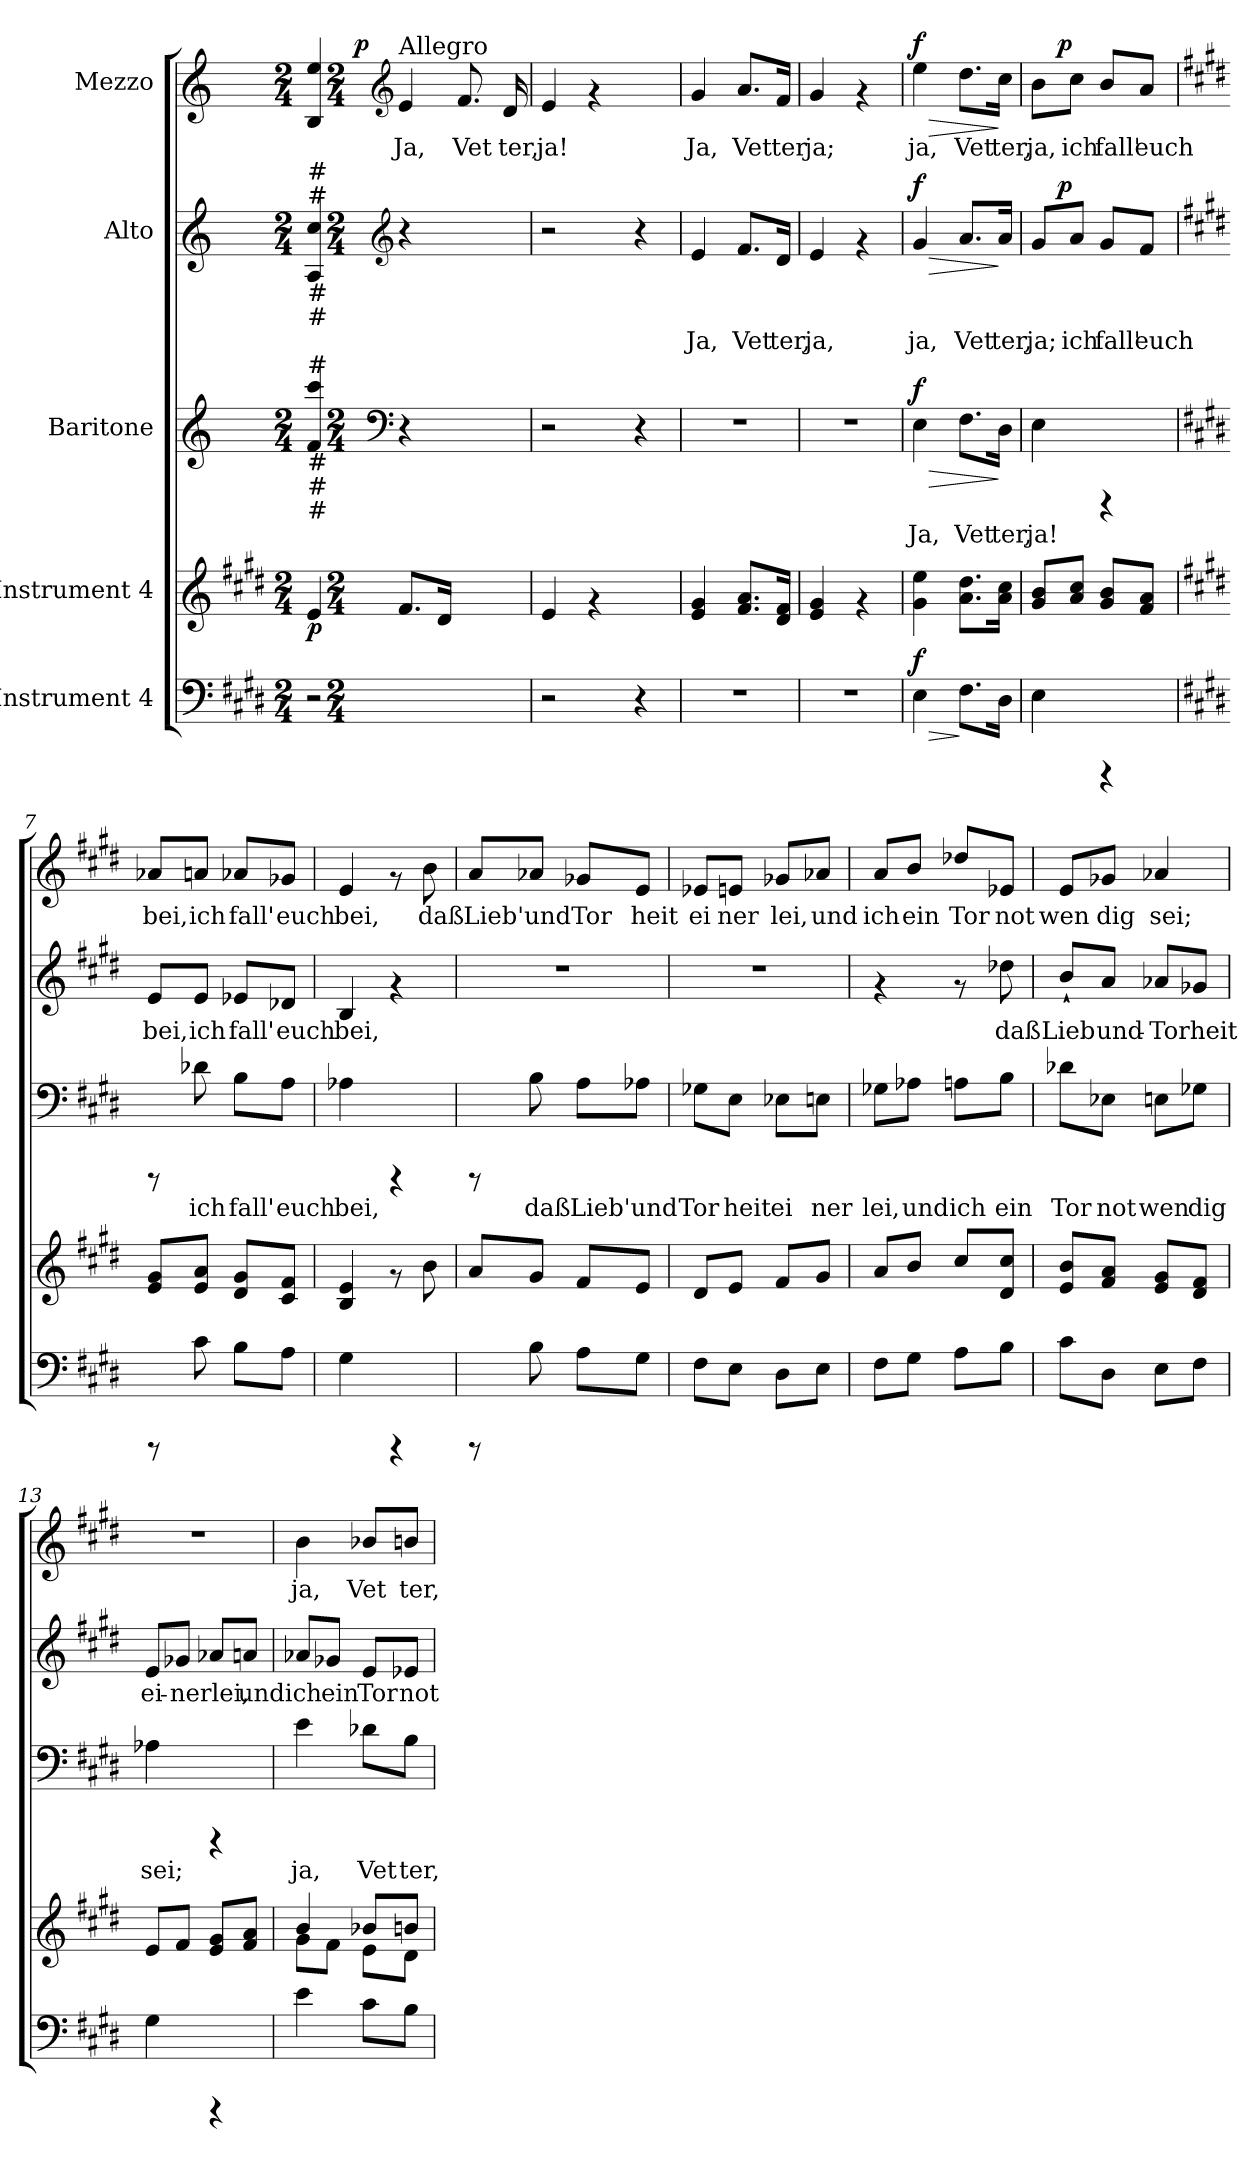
**kern	**dynam	**kern	**dynam	**kern	**text	**dynam	**kern	**text	**dynam	**kern	**text	**dynam
*part5	*part5	*part4	*part4	*part3	*part3	*part3	*part2	*part2	*part2	*part1	*part1	*part1
*staff5	*staff5	*staff4	*staff4	*staff3	*staff3	*staff3	*staff2	*staff2	*staff2	*staff1	*staff1	*staff1
*I"Instrument 4	*	*I"Instrument 4	*	*I"Baritone	*	*	*I"Alto	*	*	*I"Mezzo	*	*
!!LO:PB:g=z
*stria5	*	*stria5	*	*stria5	*	*	*stria5	*	*	*stria5	*	*
*clefF4	*	*clefG2	*	*	*	*	*	*	*	*	*	*
*ITrd-3c-5	*	*ITrd-3c-5	*	*ITrd2c3	*	*	*ITrd2c3	*	*	*ITrd2c3	*	*
*k[f#c#g#]	*	*k[f#c#g#]	*	*k[f#c#g#]	*	*	*k[f#c#g#]	*	*	*k[f#c#g#]	*	*
*A:	*	*A:	*	*A:	*	*	*A:	*	*	*A:	*	*
*M2/4	*	*M2/4	*	*M2/4	*	*	*M2/4	*	*	*M2/4	*	*
=1	=1	=1	=1	=1	=1	=1	=1	=1	=1	=1	=1	=1
!	!	!	!	!	!	!	!	!	!	!LO:TX:a:t=#	!	!
!	!	!	!	!	!	!	!	!	!	!LO:TX:b:t=#	!	!
!	!	!	!	!	!	!	!	!	!	!LO:TX:b:t=#	!	!
!	!	!	!	!	!	!	!LO:TX:a:t=#	!	!	!	!	!
!	!	!	!	!	!	!	!LO:TX:a:t=#	!	!	!	!	!
!	!	!	!	!	!	!	!LO:TX:b:t=#	!	!	!	!	!
!	!	!	!	!	!	!	!LO:TX:b:t=#	!	!	!	!	!
!	!	!	!	!LO:TX:a:t=#	!	!	!	!	!	!	!	!
!	!	!	!	!LO:TX:b:t=#	!	!	!	!	!	!	!	!
!	!	!	!	!LO:TX:b:t=#	!	!	!	!	!	!	!	!
!	!	!	!	!LO:TX:b:t=#	!	!	!	!	!	!	!	!
!	!	!	!LO:DY:b	!	!LO:LY:b:cj	!	!	!LO:LY:b:cj	!	!	!LO:LY:b:cj	!
*	*	*	*	*	*	*	*	*	*	*^	*	*
2r	.	4a/	p	4aa/ 4d/	.	.	4a/ 4F#/	.	.	4cc#/ 4G#/	8ryy	.	.
.	.	.	.	.	.	.	.	.	.	.	32.ryy	.	.
!	!	!	!	!	!	!	!	!	!	!	!	!	!LO:DY:a
.	.	.	.	.	.	.	.	.	.	.	2ryy	.	p
*	*	*	*	*clefF4	*	*	*clefG2	*	*	*clefG2	*	*	*
*M2/4	*	*M2/4	*	*M2/4	*	*	*M2/4	*	*	*M2/4	*	*	*
!	!	!	!	!	!	!	!	!	!	!LO:TX:a:t=Allegro	!	!	!
!	!	!	!	!	!	!	!	!	!	!	!	!LO:LY:b:cj	!
.	.	8.b/L	.	4r	.	.	4r	.	.	4c#/	.	Ja,	.
.	.	16g#/J	.	.	.	.	.	.	.	.	.	.	.
!	!	!	!	!	!	!	!	!	!	!	!	!LO:LY:b:cj	!
4ryy	.	4ryy	.	4ryy	.	.	4ryy	.	.	8.d/	.	Vet	.
.	.	.	.	.	.	.	.	.	.	.	16ryy	.	.
!	!	!	!	!	!	!	!	!	!	!	!	!LO:LY:b:cj	!
.	.	.	.	.	.	.	.	.	.	16B/	.	ter,	.
.	.	.	.	.	.	.	.	.	.	.	64ryy	.	.
=2	=2	=2	=2	=2	=2	=2	=2	=2	=2	=2	=2	=2	=2
!	!	!	!	!	!	!	!	!	!	!	!	!LO:LY:b:cj	!
*	*	*	*	*	*	*	*	*	*	*v	*v	*	*
2r	.	4a/	.	2r	.	.	2r	.	.	4c#/	ja!	.
.	.	4rf	.	.	.	.	.	.	.	4rf	.	.
4r	.	4ryy	.	4r	.	.	4r	.	.	4ryy	.	.
=3	=3	=3	=3	=3	=3	=3	=3	=3	=3	=3	=3	=3
!	!	!	!	!	!	!	!	!LO:LY:b:cj	!	!	!LO:LY:b:cj	!
2r	.	4a/ 4cc#/	.	2r	.	.	4c#/	Ja,	.	4e/	Ja,	.
!	!	!	!	!	!	!	!	!LO:LY:b:cj	!	!	!LO:LY:b:cj	!
.	.	8.b/ 8.dd/L	.	.	.	.	8.d/L	Vet	.	8.f#/L	Vet	.
!	!	!	!	!	!	!	!	!LO:LY:b:cj	!	!	!LO:LY:b:cj	!
.	.	16g#/ 16b/J	.	.	.	.	16B/Jk	ter,	.	16d/Jk	ter	.
=4	=4	=4	=4	=4	=4	=4	=4	=4	=4	=4	=4	=4
!	!	!	!	!	!	!	!	!LO:LY:b:cj	!	!	!LO:LY:b:cj	!
2r	.	4a/ 4cc#/	.	2r	.	.	4c#/	ja,	.	4e/	ja;	.
.	.	4rf	.	.	.	.	4rf	.	.	4rf	.	.
=5	=5	=5	=5	=5	=5	=5	=5	=5	=5	=5	=5	=5
!	!LO:HP:b	!	!	!	!LO:LY:b:cj	!LO:HP:b	!	!LO:LY:b:cj	!LO:HP:b	!	!LO:LY:b:cj	!LO:HP:b
!	!LO:DY:n=1:a	!	!	!	!	!LO:DY:n=1:a	!	!	!LO:DY:n=1:a	!	!	!LO:DY:n=1:a
4A\	> f	4cc#\ 4aa\	.	4C#\	Ja,	> f	4e/	ja,	> f	4cc#\	ja,	> f
!	!	!	!	!	!LO:LY:b:cj	!	!	!LO:LY:b:cj	!	!	!LO:LY:b:cj	!
8.B\L	]	8.dd\ 8.gg#\L	.	8.D\L	Vet	.	8.f#/L	Vet	.	8.b\L	Vet	.
!	!	!	!	!	!LO:LY:b:cj	!	!	!LO:LY:b:cj	!	!	!LO:LY:b:cj	!
16G#\J	.	16dd\ 16ff#\J	.	16BB\Jk	ter,	]	16f#/Jk	ter,	]	16a\Jk	ter,	]
=6	=6	=6	=6	=6	=6	=6	=6	=6	=6	=6	=6	=6
!	!	!	!	!	!LO:LY:b:cj	!	!	!LO:LY:b:cj	!	!	!LO:LY:b:cj	!
*	*	*	*	*	*	*	*^	*	*	*^	*	*
4A\	.	8cc#/ 8ee/L	.	4C#\	ja!	.	8e/L	16.ryy	ja;	.	8g#\L	16.ryy	ja,	.
!	!	!	!	!	!	!	!	!	!	!LO:DY:a	!	!	!	!LO:DY:a
.	.	.	.	.	.	.	.	4ryy	.	p	.	4ryy	.	p
!	!	!	!	!	!	!	!	!	!LO:LY:b:cj	!	!	!	!LO:LY:b:cj	!
.	.	8dd/ 8ff#/J	.	.	.	.	8f#/J	.	ich	.	8a\J	.	ich	.
!	!	!	!	!	!	!	!	!	!LO:LY:b:cj	!	!	!	!LO:LY:b:cj	!
4rCCC	.	8ee/ 8cc#/L	.	4rCCC	.	.	8e/L	.	fall'	.	8g#/L	.	fall'	.
.	.	.	.	.	.	.	.	8ryy	.	.	.	8ryy	.	.
!	!	!	!	!	!	!	!	!	!LO:LY:b:cj	!	!	!	!LO:LY:b:cj	!
.	.	8b/ 8dd/J	.	.	.	.	8d/J	.	euch	.	8f#/J	.	euch	.
.	.	.	.	.	.	.	.	32ryy	.	.	.	32ryy	.	.
*	*	*	*	*	*	*	*v	*v	*	*	*	*	*	*
*	*	*	*	*	*	*	*	*	*	*v	*v	*	*
!!LO:LB:g=z
=7	=7	=7	=7	=7	=7	=7	=7	=7	=7	=7	=7	=7
*	*	*	*	*k[f#c#g#d#a#e#b#]	*	*	*k[f#c#g#d#a#e#b#]	*	*	*k[f#c#g#d#a#e#b#]	*	*
*	*	*	*	*C#:	*	*	*C#:	*	*	*C#:	*	*
*	*	*	*	*	*	*	*^	*	*	*^	*	*
!	!	!	!	!	!	!	!	!	!LO:LY:b:cj	!	!	!	!LO:LY:b:cj	!
*	*	*	*	*	*	*	*v	*v	*	*	*	*	*	*
*	*	*	*	*	*	*	*	*	*	*v	*v	*	*
8rCCC	.	8cc#/ 8a/L	.	8rCCC	.	.	8c#/L	bei,	.	8f/L	bei,	.
!	!	!	!	!	!LO:LY:b:cj	!	!	!LO:LY:b:cj	!	!	!LO:LY:b:cj	!
8f#\	.	8a/ 8dd/J	.	8B-\	ich	.	8c#/J	ich	.	8f#/J	ich	.
!	!	!	!	!	!LO:LY:b:cj	!	!	!LO:LY:b:cj	!	!	!LO:LY:b:cj	!
8e\L	.	8cc#/ 8g#/L	.	8G#\L	fall'	.	8c/L	fall'	.	8f/L	fall'	.
!	!	!	!	!	!LO:LY:b:cj	!	!	!LO:LY:b:cj	!	!	!LO:LY:b:cj	!
8d\J	.	8b/ 8f#/J	.	8F#\J	euch	.	8B-/J	euch	.	8e-/J	euch	.
=8	=8	=8	=8	=8	=8	=8	=8	=8	=8	=8	=8	=8
!	!	!	!	!	!LO:LY:b:cj	!	!	!LO:LY:b:cj	!	!	!LO:LY:b:cj	!
4c#\	.	4e/ 4a/	.	4F\	bei,	.	4G#/	bei,	.	4c#/	bei,	.
4rCCC	.	8rf	.	4rCCC	.	.	4rf	.	.	8rf	.	.
!	!	!	!	!	!	!	!	!	!	!	!LO:LY:b:cj	!
.	.	8ee\	.	.	.	.	.	.	.	8g#\	daß	.
=9	=9	=9	=9	=9	=9	=9	=9	=9	=9	=9	=9	=9
!	!	!	!	!	!	!	!	!	!	!	!LO:LY:b:cj	!
8rCCC	.	8dd/L	.	8rCCC	.	.	2r	.	.	8f#/L	Lieb'	.
!	!	!	!	!	!LO:LY:b:cj	!	!	!	!	!	!LO:LY:b:cj	!
8e\	.	8cc#/J	.	8G#\	daß	.	.	.	.	8f/J	und	.
!	!	!	!	!	!LO:LY:b:cj	!	!	!	!	!	!LO:LY:b:cj	!
8d\L	.	8b/L	.	8F#\L	Lieb'	.	.	.	.	8e-/L	Tor	.
!	!	!	!	!	!LO:LY:b:cj	!	!	!	!	!	!LO:LY:b:cj	!
8c#\J	.	8a/J	.	8F\J	und	.	.	.	.	8c#/J	heit	.
=10	=10	=10	=10	=10	=10	=10	=10	=10	=10	=10	=10	=10
!	!	!	!	!	!LO:LY:b:cj	!	!	!	!	!	!LO:LY:b:cj	!
8B\L	.	8g#/L	.	8E-\L	Tor	.	2r	.	.	8c/L	ei	.
!	!	!	!	!	!LO:LY:b:cj	!	!	!	!	!	!LO:LY:b:cj	!
8A\J	.	8a/J	.	8C#\J	heit	.	.	.	.	8c#/J	ner	.
!	!	!	!	!	!LO:LY:b:cj	!	!	!	!	!	!LO:LY:b:cj	!
8G#\L	.	8b/L	.	8C\L	ei	.	.	.	.	8e-/L	lei,	.
!	!	!	!	!	!LO:LY:b:cj	!	!	!	!	!	!LO:LY:b:cj	!
8A\J	.	8cc#/J	.	8C#\J	ner	.	.	.	.	8f/J	und	.
=11	=11	=11	=11	=11	=11	=11	=11	=11	=11	=11	=11	=11
!	!	!	!	!	!LO:LY:b:cj	!	!	!	!	!	!LO:LY:b:cj	!
8B\L	.	8dd/L	.	8E-\L	lei,	.	4rf	.	.	8f#/L	ich	.
!	!	!	!	!	!LO:LY:b:cj	!	!	!	!	!	!LO:LY:b:cj	!
8c#\J	.	8ee/J	.	8F\J	und	.	.	.	.	8g#/J	ein	.
!	!	!	!	!	!LO:LY:b:cj	!	!	!	!	!	!LO:LY:b:cj	!
8d\L	.	8ff#/L	.	8F#\L	ich	.	8rf	.	.	8b-/L	Tor	.
!	!	!	!	!	!LO:LY:b:cj	!	!	!LO:LY:b:cj	!	!	!LO:LY:b:cj	!
8e\J	.	8g#/ 8ff#/J	.	8G#\J	ein	.	8b-\	daß	.	8c/J	not	.
!!LO:PB:g=z
=12	=12	=12	=12	=12	=12	=12	=12	=12	=12	=12	=12	=12
!	!	!	!	!	!LO:LY:b:cj	!	!	!LO:LY:b:cj	!	!	!LO:LY:b:cj	!
8f#\L	.	8ee/ 8a/L	.	8B-\L	Tor	.	8g#`</L	Lieb	.	8c#/L	wen	.
!	!	!	!	!	!LO:LY:b:cj	!	!	!LO:LY:b:cj	!	!	!LO:LY:b:cj	!
8G#\J	.	8b/ 8dd/J	.	8C\J	not	.	8f#/J	und-	.	8e-/J	dig	.
!	!	!	!	!	!LO:LY:b:cj	!	!	!LO:LY:b:cj	!	!	!LO:LY:b:cj	!
8A\L	.	8cc#/ 8a/L	.	8C#\L	wen	.	8f/L	-Torheit	.	4f/	sei;	.
!	!	!	!	!	!LO:LY:b:cj	!	!	!LO:LY:b:cj	!	!	!	!
8B\J	.	8b/ 8g#/J	.	8E-\J	dig	.	8e-/J	.	.	.	.	.
=13	=13	=13	=13	=13	=13	=13	=13	=13	=13	=13	=13	=13
!	!	!	!	!	!LO:LY:b:cj	!	!	!LO:LY:b:cj	!	!	!	!
4c#\	.	8a/L	.	4F\	sei;	.	8c#/L	ei-	.	2r	.	.
!	!	!	!	!	!	!	!	!LO:LY:b:cj	!	!	!	!
.	.	8b/J	.	.	.	.	8e-/J	-nerlei,	.	.	.	.
!	!	!	!	!	!	!	!	!LO:LY:b:cj	!	!	!	!
4rCCC	.	8a/ 8cc#/L	.	4rCCC	.	.	8f/L	.	.	.	.	.
!	!	!	!	!	!	!	!	!LO:LY:b:cj	!	!	!	!
.	.	8b/ 8dd/J	.	.	.	.	8f#/J	und	.	.	.	.
=14	=14	=14	=14	=14	=14	=14	=14	=14	=14	=14	=14	=14
*	*	*^	*	*	*	*	*	*	*	*	*	*
!	!	!	!	!	!	!LO:LY:b:cj	!	!	!LO:LY:b:cj	!	!	!LO:LY:b:cj	!
4a\	.	4ee/	8cc#\L	.	4c#\	ja,	.	8f/L	ich	.	4g#\	ja,	.
!	!	!	!	!	!	!	!	!	!LO:LY:b:cj	!	!	!	!
.	.	.	8b\J	.	.	.	.	8e-/J	ein	.	.	.	.
!	!	!	!	!	!	!LO:LY:b:cj	!	!	!LO:LY:b:cj	!	!	!LO:LY:b:cj	!
8f#\L	.	8ee-X/L	8a\L	.	8B-\L	Vet	.	8c#/L	Tor	.	8gn/L	Vet	.
!	!	!	!	!	!	!LO:LY:b:cj	!	!	!LO:LY:b:cj	!	!	!LO:LY:b:cj	!
8e\J	.	8ee/J	8g#\J	.	8G#\J	ter,	.	8c/J	not-	.	8g#/J	ter,	.
*	*	*v	*v	*	*	*	*	*	*	*	*	*	*
=	=	=	=	=	=	=	=	=	=	=	=	=
*-	*-	*-	*-	*-	*-	*-	*-	*-	*-	*-	*-	*-
